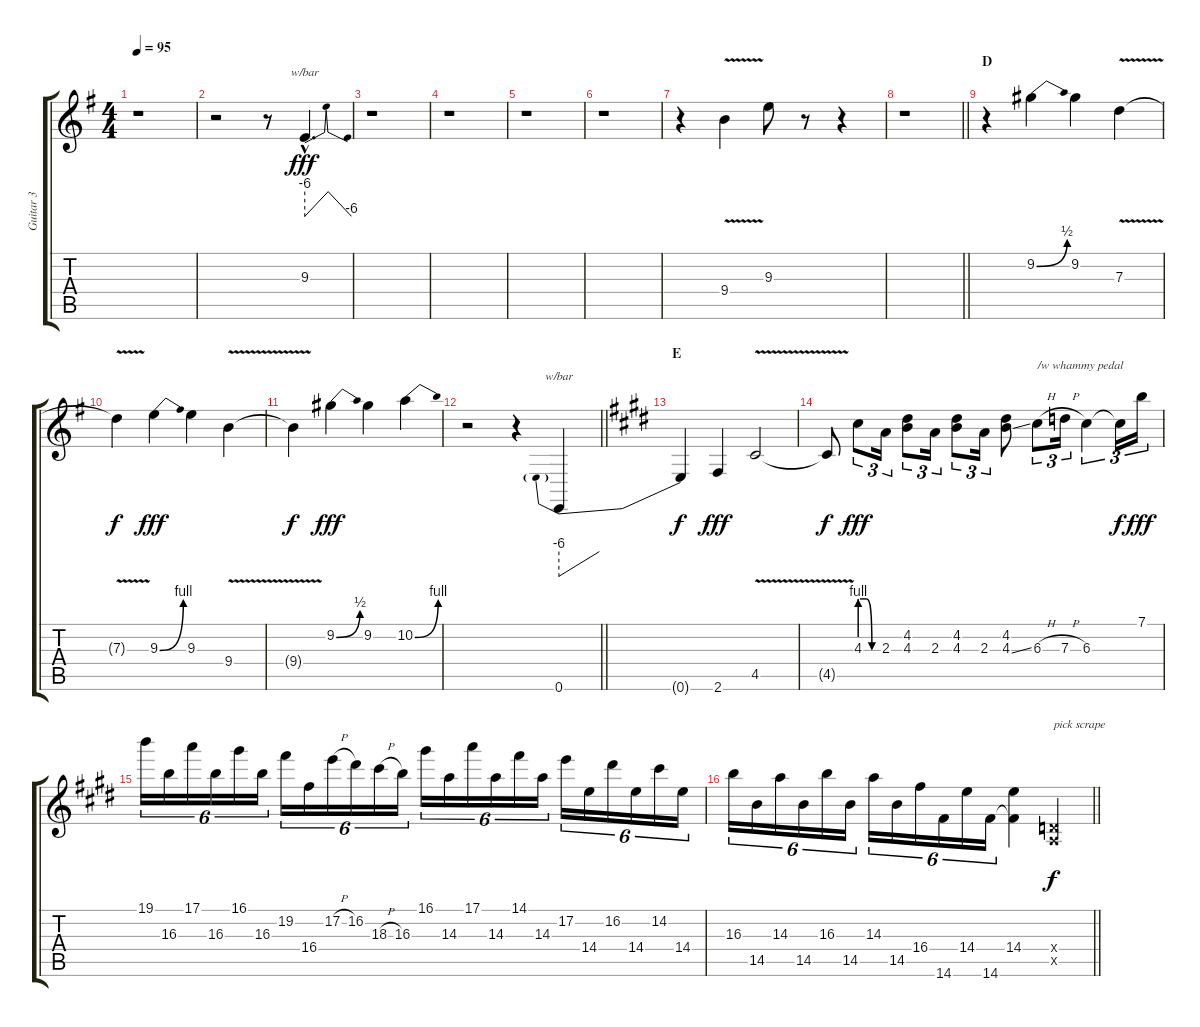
\track ("Guitar 3" "Guitar 3") {instrument distortionguitar}
\staff {score tabs}
\tuning (E4 B3 G3 D3 A2 E2) {hide}
\ts (4 4)
\tempo 95
\clef g2
\ks g
r.1{dy fff} |
r.2 r.8 9.3{hac}.4{d tbe (dip default 0 -24 30 0 60 -24)} |
r.1 |
r.1 |
r.1 |
r.1 |
r.4 9.4{v}.4 9.3.8 r.8 r.4 |
\barLineRight lightlight
r.1 |
\section ("" "D")
r.4 9.2{be (bend 0 0 60 2)}.4 9.2.4 7.3{v}.4 |
7.3{t}.4{dy f} 9.3{be (bend 0 0 60 4)}.4{dy fff} 9.3.4 9.4{v}.4 |
9.4{t}.4{dy f} 9.2{be (bend 0 0 60 2)}.4{dy fff} 9.2.4 10.2{be (bend 0 0 60 4)}.4 |
\barLineRight lightlight
r.2 r.4 0.6.4{tbe (predivedive default 0 -24 60 0)} |
\section ("" "E")
\ks e
0.6{t}.4{dy f} 2.6.4{dy fff} 4.5{v}.2 |
4.5{t}.8{dy f} 4.3{be (custom 0 4 20 4 40 0 60 0)}.8{tu (3 2) dy fff} 2.3.16{tu (3 2)} (4.2 4.3).8{tu (3 2)} 2.3.16{tu (3 2)} (4.2 4.3).8{tu (3 2)} 2.3.16{tu (3 2)} (4.2 4.3{ss}).8{volume 0} 6.3{h}.8{tu (3 2) txt "/w whammy pedal"} 7.3{h}.16{tu (3 2)} 6.3.4{tu (3 2)} 6.3{t}.16{tu (3 2) dy f} 7.1.16{tu (3 2) dy fff volume 16} |
19.1.16{tu (6 4)} 16.3.16{tu (6 4)} 17.1.16{tu (6 4)} 16.3.16{tu (6 4)} 16.1.16{tu (6 4)} 16.3.16{tu (6 4)} 19.2.16{tu (6 4)} 16.4.16{tu (6 4)} 17.2{h}.16{tu (6 4)} 16.2.16{tu (6 4)} 18.3{h}.16{tu (6 4)} 16.3.16{tu (6 4)} 16.1.16{tu (6 4)} 14.3.16{tu (6 4)} 17.1.16{tu (6 4)} 14.3.16{tu (6 4)} 14.1.16{tu (6 4)} 14.3.16{tu (6 4)} 17.2.16{tu (6 4)} 14.4.16{tu (6 4)} 16.2.16{tu (6 4)} 14.4.16{tu (6 4)} 14.2.16{tu (6 4)} 14.4.16{tu (6 4)} |
\barLineRight lightlight
16.3.16{tu (6 4)} 14.5.16{tu (6 4)} 14.3.16{tu (6 4)} 14.5.16{tu (6 4)} 16.3.16{tu (6 4)} 14.5.16{tu (6 4)} 14.3.16{tu (6 4)} 14.5.16{tu (6 4)} 16.4.16{tu (6 4)} 14.6.16{tu (6 4)} 14.4.16{tu (6 4)} 14.6.16{tu (6 4)} (14.4 14.6{t}).4 (0.4{x} 0.5{x}).4{txt "pick scrape" dy f}
